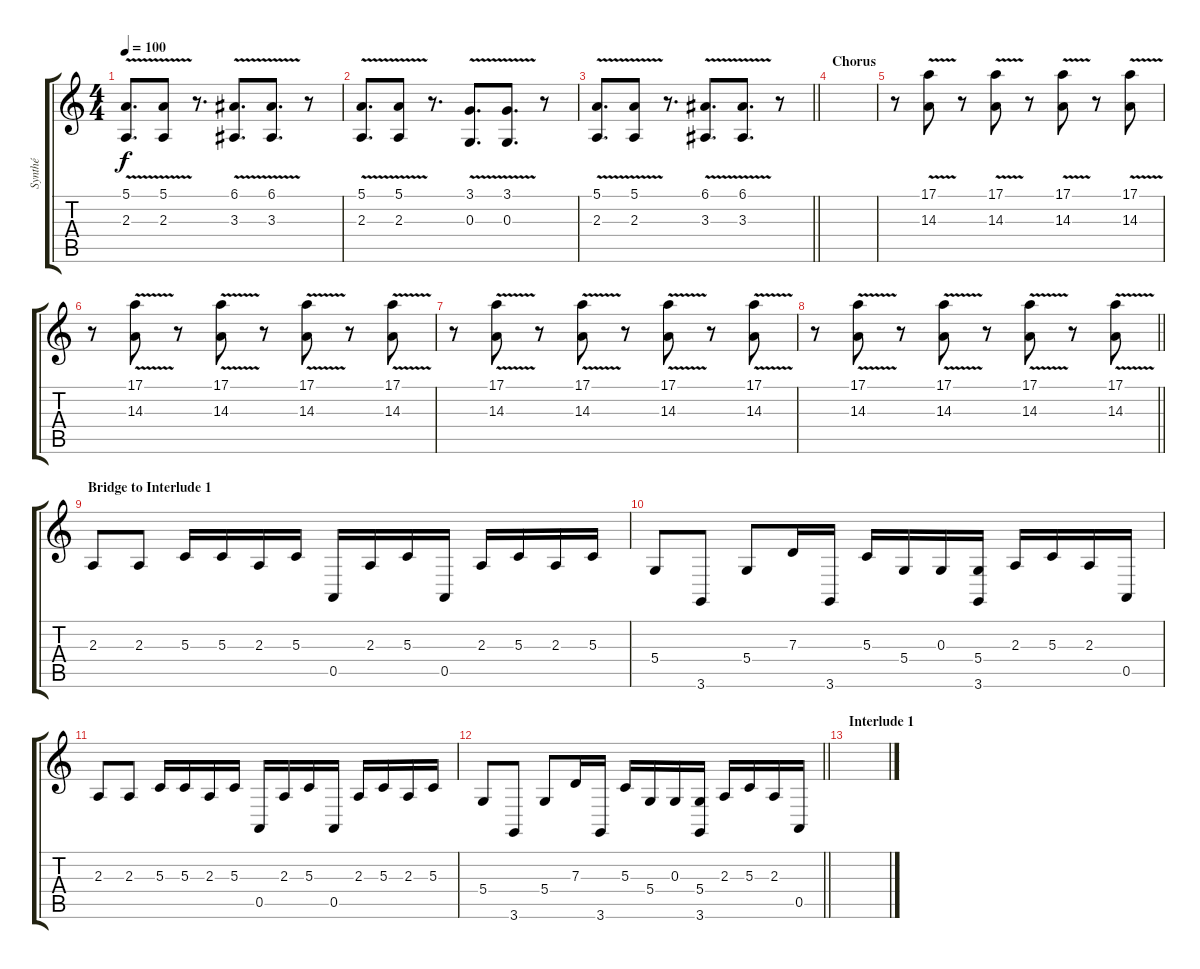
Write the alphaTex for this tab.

\track ("Synthé" "Synthé") {instrument lead6voice}
\staff {score tabs}
\tuning (E4 B3 G3 D3 A2 E2) {hide}
\ts (4 4)
\tempo 100
\clef g2
\ks c
(5.1{v} 2.3).8{d dy f} (5.1{v} 2.3).8 r.8{d} (6.1{v} 3.3).8{d} (6.1{v} 3.3).8{d} r.8 |
(5.1{v} 2.3).8{d} (5.1{v} 2.3).8 r.8{d} (3.1{v} 0.3).8{d} (3.1{v} 0.3).8{d} r.8 |
\barLineRight lightlight
(5.1{v} 2.3).8{d} (5.1{v} 2.3).8 r.8{d} (6.1{v} 3.3).8{d} (6.1{v} 3.3).8{d} r.8 |
\section ("" "Chorus")
|
r.8 (17.1{v} 14.3).8{volume 6 instrument lead6voice} r.8 (17.1{v} 14.3).8 r.8 (17.1{v} 14.3).8 r.8 (17.1{v} 14.3).8 |
r.8 (17.1{v} 14.3).8 r.8 (17.1{v} 14.3).8 r.8 (17.1{v} 14.3).8 r.8 (17.1{v} 14.3).8 |
r.8 (17.1{v} 14.3).8 r.8 (17.1{v} 14.3).8 r.8 (17.1{v} 14.3).8 r.8 (17.1{v} 14.3).8 |
\barLineRight lightlight
r.8 (17.1{v} 14.3).8 r.8 (17.1{v} 14.3).8 r.8 (17.1{v} 14.3).8 r.8 (17.1{v} 14.3).8 |
\section ("" "Bridge to Interlude 1")
2.3.8{volume 5 instrument fx1rain} 2.3.8 5.3.16 5.3.16 2.3.16 5.3.16 0.5.16 2.3.16 5.3.16 0.5.16 2.3.16 5.3.16 2.3.16 5.3.16 |
5.4.8 3.6.8 5.4.8 7.3.16 3.6.16 5.3.16 5.4.16 0.3.16 (5.4 3.6).16 2.3.16 5.3.16 2.3.16 0.5.16 |
2.3.8 2.3.8 5.3.16 5.3.16 2.3.16 5.3.16 0.5.16 2.3.16 5.3.16 0.5.16 2.3.16 5.3.16 2.3.16 5.3.16 |
\barLineRight lightlight
5.4.8 3.6.8 5.4.8 7.3.16 3.6.16 5.3.16 5.4.16 0.3.16 (5.4 3.6).16 2.3.16 5.3.16 2.3.16 0.5.16 |
\section ("" "Interlude 1")
